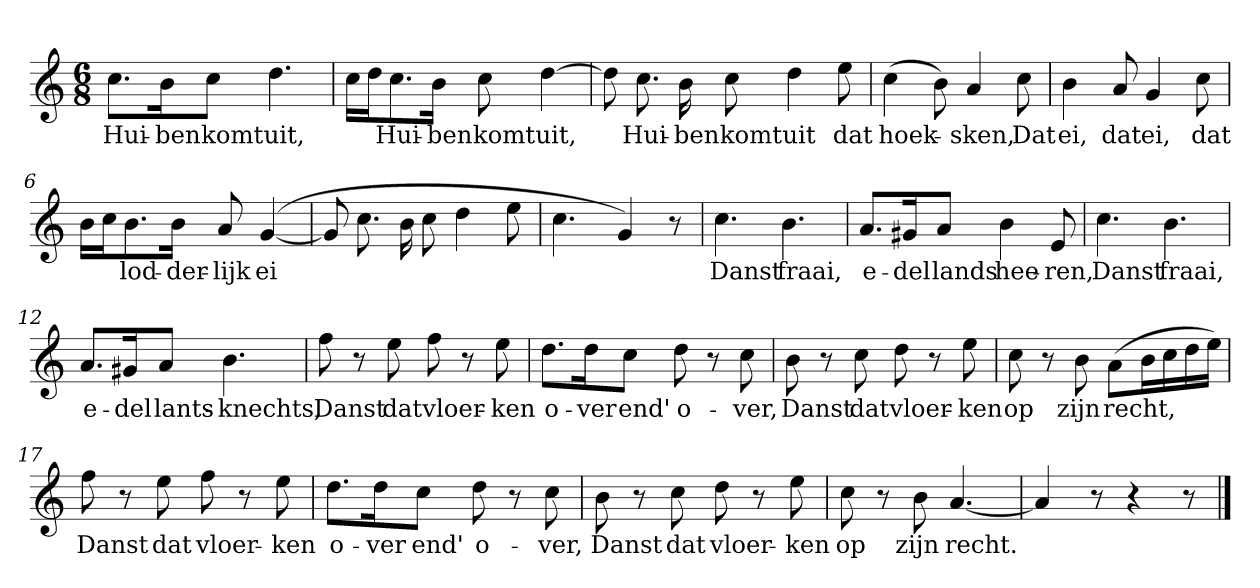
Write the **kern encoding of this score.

**kern	**text
*part1	*part1
*staff1	*staff1
*clefG2	*
*k[]	*
*C:	*
*M6/8	*
*MM120	*
=1	=1
8.cc\L	Hui-
16b\K	-ben
8cc\J	komt
4.dd	uit,
=2	=2
16cc\LL	.
16dd\J	.
8.cc\	Hui-
16b\Jk	-ben
8cc	komt
[4dd	uit,
=3	=3
8dd]	.
8.cc	Hui-
16b	-ben
8cc	komt
4dd	uit
8ee	dat
=4	=4
(4cc	hoek-
8b)	.
4a	-sken,
8cc	Dat
=5	=5
4b	ei,
8a	dat
4g	ei,
8cc	dat
=6	=6
16b\LL	.
16cc\J	.
8.b\	lod-
16b\Jk	-der-
8a	-lijk
([4g	ei
=7	=7
8g]	.
8.cc	.
16b	.
8cc	.
4dd	.
8ee	.
=8	=8
4.cc	.
4g)	.
8r	.
=9	=9
4.cc	Danst
4.b	fraai,
=10	=10
8.a/L	e-
16g#X/K	-del
8a/J	lands
4b	hee-
8e	-ren,
=11	=11
4.cc	Danst
4.b	fraai,
=12	=12
8.a/L	e-
16g#X/K	-del
8a/J	lants-
4.b	-knechts,
=13	=13
8ff	Danst
8r	.
8ee	dat
8ff	vloer-
8r	.
8ee	ken
=14	=14
8.dd\L	o-
16dd\K	-ver
8cc\J	end'
8dd	o-
8r	.
8cc	ver,
=15	=15
8b	Danst
8r	.
8cc	dat
8dd	vloer-
8r	.
8ee	ken
=16	=16
8cc	op
8r	.
8b	zijn
(8a\L	recht,
16b\L	.
16cc\	.
16dd\	.
16ee\JJ)	.
=17	=17
8ff	Danst
8r	.
8ee	dat
8ff	vloer-
8r	.
8ee	ken
=18	=18
8.dd\L	o-
16dd\K	-ver
8cc\J	end'
8dd	o-
8r	.
8cc	ver,
=19	=19
8b	Danst
8r	.
8cc	dat
8dd	vloer-
8r	.
8ee	ken
=20	=20
8cc	op
8r	.
8b	zijn
[4.a	recht.
=21	=21
4a]	.
8r	.
4r	.
8r	.
==	==
*-	*-
